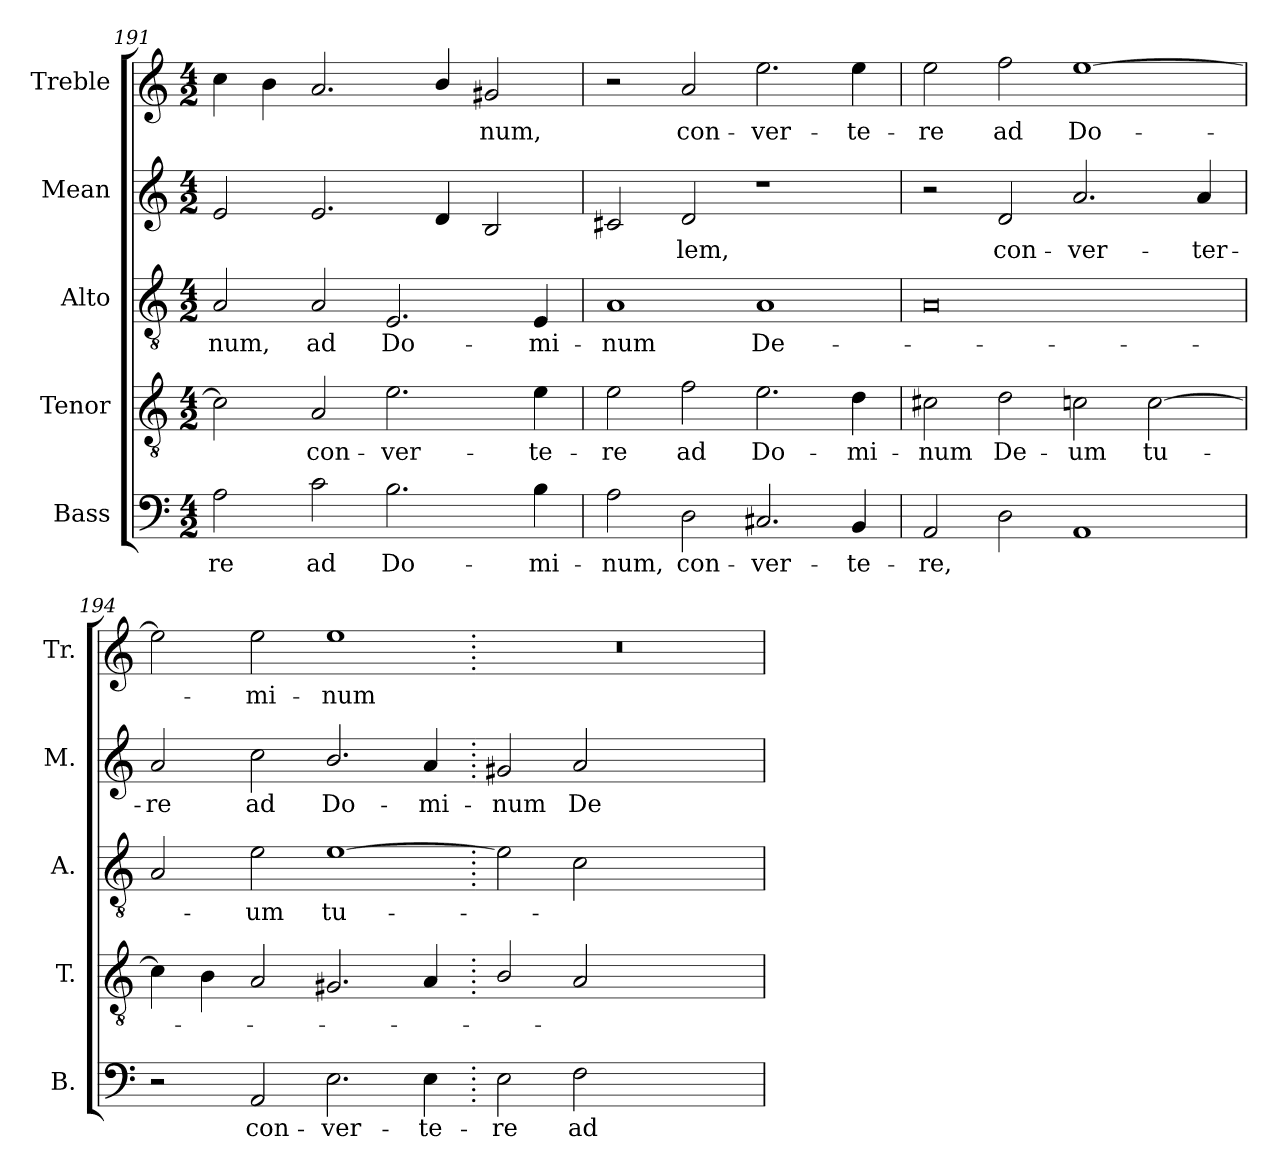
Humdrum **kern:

**kern	**text	**kern	**text	**kern	**text	**kern	**text	**kern	**text
*part5	*part5	*part4	*part4	*part3	*part3	*part2	*part2	*part1	*part1
*staff5	*staff5	*staff4	*staff4	*staff3	*staff3	*staff2	*staff2	*staff1	*staff1
*I"Bass	*	*I"Tenor	*	*I"Alto	*	*I"Mean	*	*I"Treble	*
*I'B.	*	*I'T.	*	*I'A.	*	*I'M.	*	*I'Tr.	*
*clefF4	*	*clefGv2	*	*clefGv2	*	*clefG2	*	*clefG2	*
*	*	*ITrd7c12	*	*ITrd7c12	*	*	*	*	*
*k[]	*	*k[]	*	*k[]	*	*k[]	*	*k[]	*
*C:	*	*C:	*	*C:	*	*C:	*	*C:	*
*M4/2	*	*M4/2	*	*M4/2	*	*M4/2	*	*M4/2	*
=191	=191	=191	=191	=191	=191	=191	=191	=191	=191
!	!LO:LY:b:color=#000000	!	!	!	!	!	!	!	!
!	!	!	!	!	!LO:LY:b:color=#000000	!	!	!	!
2Ai\	-re	2Ci\]	.	2AAi/	-num,	2ei/	.	4cci\	.
.	.	.	.	.	.	.	.	4bi\	.
!	!LO:LY:b:color=#000000	!	!	!	!	!	!	!	!
!	!	!	!LO:LY:b:color=#000000	!	!	!	!	!	!
!	!	!	!	!	!LO:LY:b:color=#000000	!	!	!	!
2ci\	ad	2AAi/	con-	2AAi/	ad	2.ei/	.	2.ai/	.
!	!LO:LY:b:color=#000000	!	!	!	!	!	!	!	!
!	!	!	!LO:LY:b:color=#000000	!	!	!	!	!	!
!	!	!	!	!	!LO:LY:b:color=#000000	!	!	!	!
2.Bi\	Do-	2.Ei\	-ver-	2.EEi/	Do-	.	.	.	.
.	.	.	.	.	.	4di/	.	4bi/	.
!	!	!	!	!	!	!	!	!	!LO:LY:b:color=#000000
.	.	.	.	.	.	2Bi/	.	2g#Xi/	-num,
!	!LO:LY:b:color=#000000	!	!	!	!	!	!	!	!
!	!	!	!LO:LY:b:color=#000000	!	!	!	!	!	!
!	!	!	!	!	!LO:LY:b:color=#000000	!	!	!	!
4Bi\	-mi-	4Ei\	-te-	4EEi/	-mi-	.	.	.	.
=192	=192	=192	=192	=192	=192	=192	=192	=192	=192
!	!LO:LY:b:color=#000000	!	!	!	!	!	!	!	!
!	!	!	!LO:LY:b:color=#000000	!	!	!	!	!	!
!	!	!	!	!	!LO:LY:b:color=#000000	!	!	!	!
2Ai\	-num,	2Ei\	-re	1AAi	-num	2c#Xi/	.	2r	.
!	!LO:LY:b:color=#000000	!	!	!	!	!	!	!	!
!	!	!	!LO:LY:b:color=#000000	!	!	!	!	!	!
!	!	!	!	!	!	!	!LO:LY:b:color=#000000	!	!
!	!	!	!	!	!	!	!	!	!LO:LY:b:color=#000000
2Di\	con-	2Fi\	ad	.	.	2di/	-lem,	2ai/	con-
!	!LO:LY:b:color=#000000	!	!	!	!	!	!	!	!
!	!	!	!LO:LY:b:color=#000000	!	!	!	!	!	!
!	!	!	!	!	!LO:LY:b:color=#000000	!	!	!	!
!	!	!	!	!	!	!	!	!	!LO:LY:b:color=#000000
2.C#Xi/	-ver-	2.Ei\	Do-	1AAi	De-	1r	.	2.eei\	-ver-
!	!LO:LY:b:color=#000000	!	!	!	!	!	!	!	!
!	!	!	!LO:LY:b:color=#000000	!	!	!	!	!	!
!	!	!	!	!	!	!	!	!	!LO:LY:b:color=#000000
4BBi/	-te-	4Di\	-mi-	.	.	.	.	4eei\	-te-
=193	=193	=193	=193	=193	=193	=193	=193	=193	=193
!	!LO:LY:b:color=#000000	!	!	!	!	!	!	!	!
!	!	!	!LO:LY:b:color=#000000	!	!	!	!	!	!
!	!	!	!	!	!	!	!	!	!LO:LY:b:color=#000000
2AAi/	-re,	2C#Xi\	-num	0AAi	.	2r	.	2eei\	-re
!	!	!	!LO:LY:b:color=#000000	!	!	!	!	!	!
!	!	!	!	!	!	!	!LO:LY:b:color=#000000	!	!
!	!	!	!	!	!	!	!	!	!LO:LY:b:color=#000000
2Di\	.	2Di\	De-	.	.	2di/	con-	2ffi\	ad
!	!	!	!LO:LY:b:color=#000000	!	!	!	!	!	!
!	!	!	!	!	!	!	!LO:LY:b:color=#000000	!	!
!	!	!	!	!	!	!	!	!	!LO:LY:b:color=#000000
1AAi	.	2Cni\	-um	.	.	2.ai/	-ver-	[>1eei	Do-
!	!	!	!LO:LY:b:color=#000000	!	!	!	!	!	!
.	.	[>2Ci\	tu-	.	.	.	.	.	.
!	!	!	!	!	!	!	!LO:LY:b:color=#000000	!	!
.	.	.	.	.	.	4ai/	-ter-	.	.
!!LO:LB:g=z
=194	=194	=194	=194	=194	=194	=194	=194	=194	=194
!	!	!	!	!	!	!	!LO:LY:b:color=#000000	!	!
2r	.	4Ci\]	.	2AAi/	.	2ai/	-re	2eei\]	.
.	.	4BBi\	.	.	.	.	.	.	.
!	!LO:LY:b:color=#000000	!	!	!	!	!	!	!	!
!	!	!	!	!	!LO:LY:b:color=#000000	!	!	!	!
!	!	!	!	!	!	!	!LO:LY:b:color=#000000	!	!
!	!	!	!	!	!	!	!	!	!LO:LY:b:color=#000000
2AAi/	con-	2AAi/	.	2Ei\	-um	2cci\	ad	2eei\	-mi-
!	!LO:LY:b:color=#000000	!	!	!	!	!	!	!	!
!	!	!	!	!	!LO:LY:b:color=#000000	!	!	!	!
!	!	!	!	!	!	!	!LO:LY:b:color=#000000	!	!
!	!	!	!	!	!	!	!	!	!LO:LY:b:color=#000000
2.Ei\	-ver-	2.GG#Xi/	.	[>1Ei	tu-	2.bi/	Do-	1eei	-num
!	!LO:LY:b:color=#000000	!	!	!	!	!	!	!	!
!	!	!	!	!	!	!	!LO:LY:b:color=#000000	!	!
4Ei\	-te-	4AAi/	.	.	.	4ai/	-mi-	.	.
=195.	=195.	=195.	=195.	=195.	=195.	=195.	=195.	=195.	=195.
!	!LO:LY:b:color=#000000	!	!	!	!	!	!	!	!
!	!	!	!	!	!	!	!LO:LY:b:color=#000000	!	!
2Ei\	-re	2BBi/	.	2Ei\]	.	2g#Xi/	-num	0r	.
!	!LO:LY:b:color=#000000	!	!	!	!	!	!	!	!
!	!	!	!	!	!	!	!LO:LY:b:color=#000000	!	!
2Fi\	ad	2AAi/	.	2Ci\	.	2ai/	De-	.	.
1ryy	.	1ryy	.	1ryy	.	1ryy	.	.	.
=	=	=	=	=	=	=	=	=	=
*-	*-	*-	*-	*-	*-	*-	*-	*-	*-
